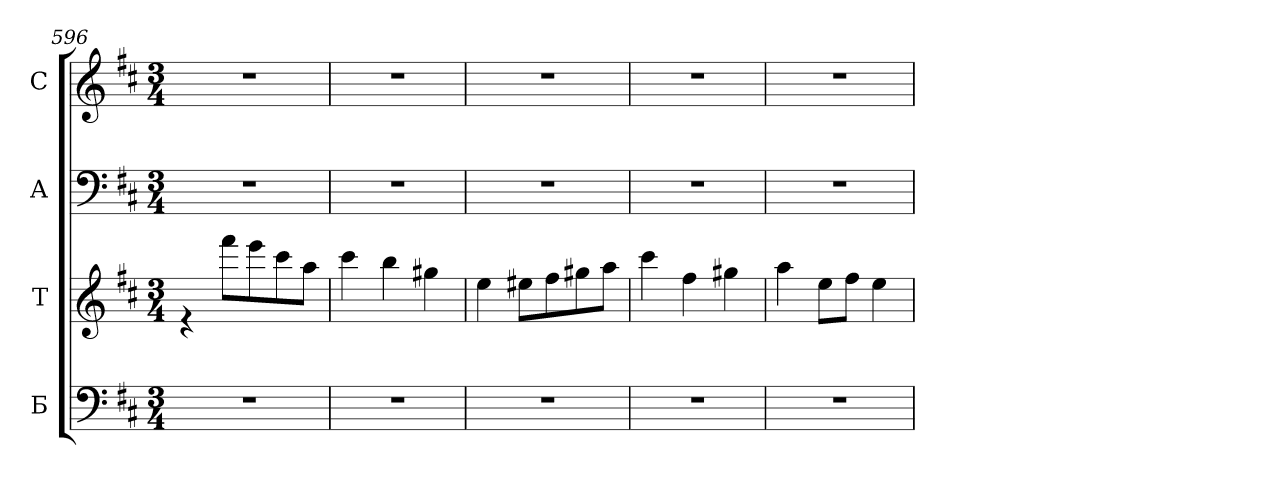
**kern	**kern	**kern	**kern
*part4	*part3	*part2	*part1
*staff4	*staff3	*staff2	*staff1
*I"Б	*I"Т	*I"А	*I"С
!!LO:LB:g=z
*clefF4	*clefG2	*clefF4	*clefG2
*k[f#c#]	*k[f#c#]	*k[f#c#]	*k[f#c#]
*D:	*D:	*D:	*D:
*M3/4	*M3/4	*M3/4	*M3/4
=596	=596	=596	=596
2.r	4re	2.r	2.r
.	8fff#\L	.	.
.	8eee\	.	.
.	8ccc#\	.	.
.	8aa\J	.	.
=597	=597	=597	=597
2.r	4ccc#\	2.r	2.r
.	4bb\	.	.
.	4gg#X\	.	.
=598	=598	=598	=598
2.r	4ee\	2.r	2.r
.	8ee#X\L	.	.
.	8ff#\	.	.
.	8gg#X\	.	.
.	8aa\J	.	.
=599	=599	=599	=599
2.r	4ccc#\	2.r	2.r
.	4ff#\	.	.
.	4gg#X\	.	.
=600	=600	=600	=600
2.r	4aa\	2.r	2.r
.	8ee\L	.	.
.	8ff#\J	.	.
.	4ee\	.	.
=	=	=	=
*-	*-	*-	*-
